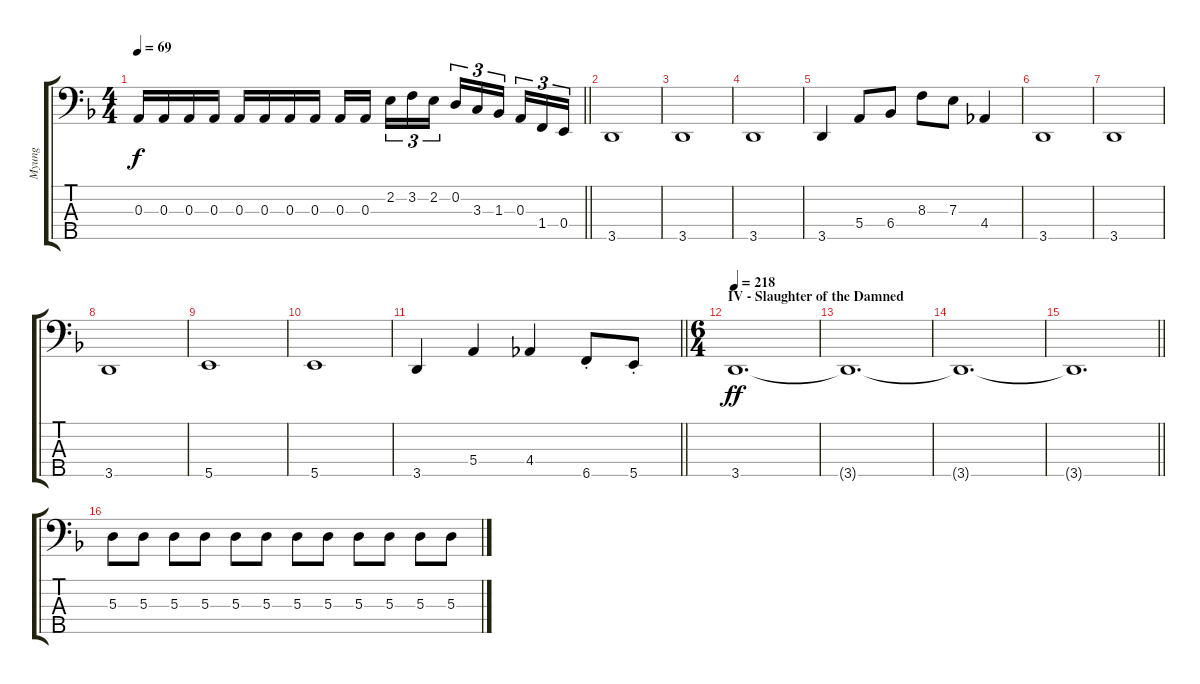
\track ("Myung" "Myung") {instrument electricbassfinger}
\staff {score tabs}
\tuning (G2 D2 A1 E1 B0) {hide}
\ts (4 4)
\tempo 69
\clef f4
\barLineRight lightlight
\ks f
0.3.16{dy f} 0.3.16 0.3.16 0.3.16 0.3.16 0.3.16 0.3.16 0.3.16 0.3.16 0.3.16{beam splitsecondary} 2.2.16{tu (3 2)} 3.2.16{tu (3 2)} 2.2.16{tu (3 2)} 0.2.16{tu (3 2)} 3.3.16{tu (3 2)} 1.3.16{tu (3 2) beam splitsecondary} 0.3.16{tu (3 2)} 1.4.16{tu (3 2)} 0.4.16{tu (3 2)} |
3.5.1 |
3.5.1 |
3.5.1 |
3.5.4 5.4.8 6.4.8 8.3.8 7.3.8 4.4.4 |
3.5.1 |
3.5.1 |
3.5.1 |
5.5.1 |
5.5.1 |
\barLineRight lightlight
3.5.4 5.4.4 4.4.4 6.5{st}.8 5.5{st}.8 |
\ts (6 4)
\section ("" "IV - Slaughter of the Damned")
\tempo 218
3.5.1{d dy ff} |
3.5{t}.1{d} |
3.5{t}.1{d} |
\barLineRight lightlight
3.5{t}.1{d} |
5.3.8 5.3.8 5.3.8 5.3.8 5.3.8 5.3.8 5.3.8 5.3.8 5.3.8 5.3.8 5.3.8 5.3.8
